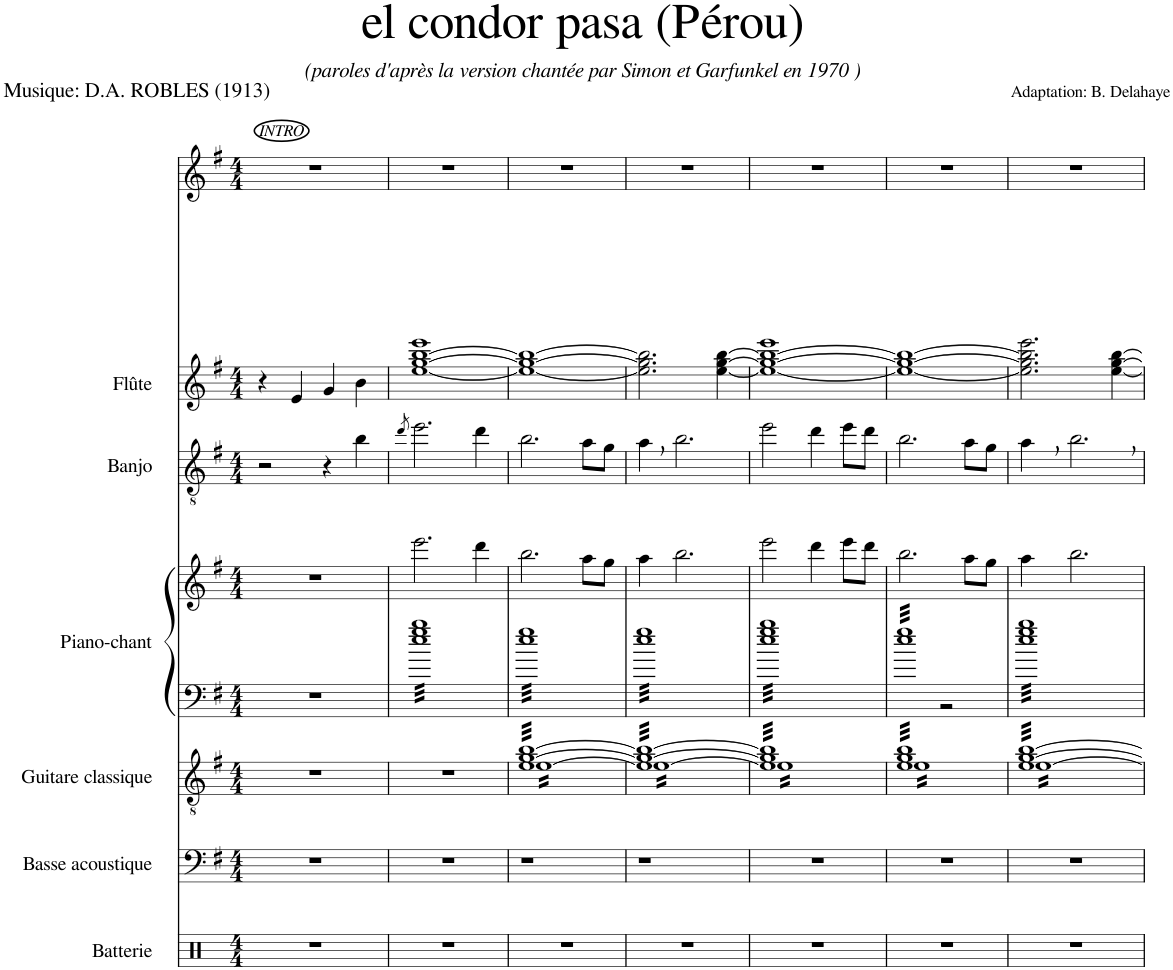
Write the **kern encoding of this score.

**kern	**kern	**kern	**kern	**kern	**kern	**kern	**kern
*part7	*part6	*part5	*part4	*part4	*part3	*part2	*part1
*staff8	*staff7	*staff6	*staff5	*staff4	*staff3	*staff2	*staff1
*I"Batterie	*I"Basse acoustique	*I"Guitare classique	*I"Piano-chant	*	*I"Banjo	*I"Flûte	*I"Piccolo
*I'Batt.	*I'Basse	*I'Guit.	*I'Pno	*	*I'Bj.	*I'Fl.	*I'Picc
*clefX	*clefF4	*clefGv2	*clefF4	*clefG2	*clefGv2	*clefG2	*clefG2
*	*Trd7c12	*	*	*	*	*	*Trd-7c-12
*k[f#]	*k[f#]	*k[f#]	*k[f#]	*k[f#]	*k[f#]	*k[f#]	*k[f#]
*M4/4	*M4/4	*M4/4	*M4/4	*M4/4	*M4/4	*M4/4	*M4/4
=1	=1	=1	=1	=1	=1	=1	=1
!	!	!	!	!	!	!	!LO:TX:a:i:t=INTRO
1r	1r	1r	1r	1r	2r	4r	1r
.	.	.	.	.	.	4e/	.
.	.	.	.	.	4r	4g/	.
.	.	.	.	.	4b\	4b\	.
=2	=2	=2	=2	=2	=2	=2	=2
.	.	.	.	.	8qdd/	.	.
*	*	*	*tremolo	*	*	*	*
1r	1r	1r	32ee 32gg 32bbLLL	2.eee\	2.ee\	[1ee [1gg [1bb 1eee	1r
.	.	.	32ee 32gg 32bb	.	.	.	.
.	.	.	32ee 32gg 32bb	.	.	.	.
.	.	.	32ee 32gg 32bb	.	.	.	.
.	.	.	32ee 32gg 32bb	.	.	.	.
.	.	.	32ee 32gg 32bb	.	.	.	.
.	.	.	32ee 32gg 32bb	.	.	.	.
.	.	.	32ee 32gg 32bb	.	.	.	.
.	.	.	32ee 32gg 32bb	.	.	.	.
.	.	.	32ee 32gg 32bb	.	.	.	.
.	.	.	32ee 32gg 32bb	.	.	.	.
.	.	.	32ee 32gg 32bb	.	.	.	.
.	.	.	32ee 32gg 32bb	.	.	.	.
.	.	.	32ee 32gg 32bb	.	.	.	.
.	.	.	32ee 32gg 32bb	.	.	.	.
.	.	.	32ee 32gg 32bb	.	.	.	.
.	.	.	32ee 32gg 32bb	.	.	.	.
.	.	.	32ee 32gg 32bb	.	.	.	.
.	.	.	32ee 32gg 32bb	.	.	.	.
.	.	.	32ee 32gg 32bb	.	.	.	.
.	.	.	32ee 32gg 32bb	.	.	.	.
.	.	.	32ee 32gg 32bb	.	.	.	.
.	.	.	32ee 32gg 32bb	.	.	.	.
.	.	.	32ee 32gg 32bb	.	.	.	.
.	.	.	32ee 32gg 32bb	4ddd\	4dd\	.	.
.	.	.	32ee 32gg 32bb	.	.	.	.
.	.	.	32ee 32gg 32bb	.	.	.	.
.	.	.	32ee 32gg 32bb	.	.	.	.
.	.	.	32ee 32gg 32bb	.	.	.	.
.	.	.	32ee 32gg 32bb	.	.	.	.
.	.	.	32ee 32gg 32bb	.	.	.	.
.	.	.	32ee 32gg 32bbJJJ	.	.	.	.
=3	=3	=3	=3	=3	=3	=3	=3
*	*	*^	*	*	*	*	*
*	*	*tremolo	*	*	*	*	*	*
1r	1r	[32e [32g [32bLLL	16eLL	32ee 32ggLLL	2.bb\	2.b\	1ee_ 1gg_ 1bb_	1r
.	.	32e 32g 32b	.	32ee 32gg	.	.	.	.
.	.	32e 32g 32b	16e	32ee 32gg	.	.	.	.
.	.	32e 32g 32b	.	32ee 32gg	.	.	.	.
.	.	32e 32g 32b	16e	32ee 32gg	.	.	.	.
.	.	32e 32g 32b	.	32ee 32gg	.	.	.	.
.	.	32e 32g 32b	16e	32ee 32gg	.	.	.	.
.	.	32e 32g 32b	.	32ee 32gg	.	.	.	.
.	.	32e 32g 32b	16e	32ee 32gg	.	.	.	.
.	.	32e 32g 32b	.	32ee 32gg	.	.	.	.
.	.	32e 32g 32b	16e	32ee 32gg	.	.	.	.
.	.	32e 32g 32b	.	32ee 32gg	.	.	.	.
.	.	32e 32g 32b	16e	32ee 32gg	.	.	.	.
.	.	32e 32g 32b	.	32ee 32gg	.	.	.	.
.	.	32e 32g 32b	16e	32ee 32gg	.	.	.	.
.	.	32e 32g 32b	.	32ee 32gg	.	.	.	.
.	.	32e 32g 32b	16e	32ee 32gg	.	.	.	.
.	.	32e 32g 32b	.	32ee 32gg	.	.	.	.
.	.	32e 32g 32b	16e	32ee 32gg	.	.	.	.
.	.	32e 32g 32b	.	32ee 32gg	.	.	.	.
.	.	32e 32g 32b	16e	32ee 32gg	.	.	.	.
.	.	32e 32g 32b	.	32ee 32gg	.	.	.	.
.	.	32e 32g 32b	16e	32ee 32gg	.	.	.	.
.	.	32e 32g 32b	.	32ee 32gg	.	.	.	.
.	.	32e 32g 32b	16e	32ee 32gg	8aa\L	8a\L	.	.
.	.	32e 32g 32b	.	32ee 32gg	.	.	.	.
.	.	32e 32g 32b	16e	32ee 32gg	.	.	.	.
.	.	32e 32g 32b	.	32ee 32gg	.	.	.	.
.	.	32e 32g 32b	16e	32ee 32gg	8gg\J	8g\J	.	.
.	.	32e 32g 32b	.	32ee 32gg	.	.	.	.
.	.	32e 32g 32b	16eJJ	32ee 32gg	.	.	.	.
.	.	32e 32g 32bJJJ	.	32ee 32ggJJJ	.	.	.	.
=4	=4	=4	=4	=4	=4	=4	=4	=4
1r	1r	32e 32g 32bLLL	16eLL	32ee 32ggLLL	4aa\	4a,\	2.ee\] 2.gg\] 2.bb\]	1r
.	.	32e 32g 32b	.	32ee 32gg	.	.	.	.
.	.	32e 32g 32b	16e	32ee 32gg	.	.	.	.
.	.	32e 32g 32b	.	32ee 32gg	.	.	.	.
.	.	32e 32g 32b	16e	32ee 32gg	.	.	.	.
.	.	32e 32g 32b	.	32ee 32gg	.	.	.	.
.	.	32e 32g 32b	16e	32ee 32gg	.	.	.	.
.	.	32e 32g 32b	.	32ee 32gg	.	.	.	.
.	.	32e 32g 32b	16e	32ee 32gg	2.bb\	2.b,\	.	.
.	.	32e 32g 32b	.	32ee 32gg	.	.	.	.
.	.	32e 32g 32b	16e	32ee 32gg	.	.	.	.
.	.	32e 32g 32b	.	32ee 32gg	.	.	.	.
.	.	32e 32g 32b	16e	32ee 32gg	.	.	.	.
.	.	32e 32g 32b	.	32ee 32gg	.	.	.	.
.	.	32e 32g 32b	16e	32ee 32gg	.	.	.	.
.	.	32e 32g 32b	.	32ee 32gg	.	.	.	.
.	.	32e 32g 32b	16e	32ee 32gg	.	.	.	.
.	.	32e 32g 32b	.	32ee 32gg	.	.	.	.
.	.	32e 32g 32b	16e	32ee 32gg	.	.	.	.
.	.	32e 32g 32b	.	32ee 32gg	.	.	.	.
.	.	32e 32g 32b	16e	32ee 32gg	.	.	.	.
.	.	32e 32g 32b	.	32ee 32gg	.	.	.	.
.	.	32e 32g 32b	16e	32ee 32gg	.	.	.	.
.	.	32e 32g 32b	.	32ee 32gg	.	.	.	.
.	.	32e 32g 32b	16e	32ee 32gg	.	.	[4ee\ [4gg\ [4bb\	.
.	.	32e 32g 32b	.	32ee 32gg	.	.	.	.
.	.	32e 32g 32b	16e	32ee 32gg	.	.	.	.
.	.	32e 32g 32b	.	32ee 32gg	.	.	.	.
.	.	32e 32g 32b	16e	32ee 32gg	.	.	.	.
.	.	32e 32g 32b	.	32ee 32gg	.	.	.	.
.	.	32e 32g 32b	16eJJ	32ee 32gg	.	.	.	.
.	.	32e 32g 32bJJJ	.	32ee 32ggJJJ	.	.	.	.
=5	=5	=5	=5	=5	=5	=5	=5	=5
1r	1r	32e] 32g] 32b]LLL	16eLL	32ee 32gg 32bbLLL	2eee\	2ee\	1ee_ 1gg_ 1bb_ 1eee	1r
.	.	32e 32g 32b	.	32ee 32gg 32bb	.	.	.	.
.	.	32e 32g 32b	16e	32ee 32gg 32bb	.	.	.	.
.	.	32e 32g 32b	.	32ee 32gg 32bb	.	.	.	.
.	.	32e 32g 32b	16e	32ee 32gg 32bb	.	.	.	.
.	.	32e 32g 32b	.	32ee 32gg 32bb	.	.	.	.
.	.	32e 32g 32b	16e	32ee 32gg 32bb	.	.	.	.
.	.	32e 32g 32b	.	32ee 32gg 32bb	.	.	.	.
.	.	32e 32g 32b	16e	32ee 32gg 32bb	.	.	.	.
.	.	32e 32g 32b	.	32ee 32gg 32bb	.	.	.	.
.	.	32e 32g 32b	16e	32ee 32gg 32bb	.	.	.	.
.	.	32e 32g 32b	.	32ee 32gg 32bb	.	.	.	.
.	.	32e 32g 32b	16e	32ee 32gg 32bb	.	.	.	.
.	.	32e 32g 32b	.	32ee 32gg 32bb	.	.	.	.
.	.	32e 32g 32b	16e	32ee 32gg 32bb	.	.	.	.
.	.	32e 32g 32b	.	32ee 32gg 32bb	.	.	.	.
.	.	32e 32g 32b	16e	32ee 32gg 32bb	4ddd\	4dd\	.	.
.	.	32e 32g 32b	.	32ee 32gg 32bb	.	.	.	.
.	.	32e 32g 32b	16e	32ee 32gg 32bb	.	.	.	.
.	.	32e 32g 32b	.	32ee 32gg 32bb	.	.	.	.
.	.	32e 32g 32b	16e	32ee 32gg 32bb	.	.	.	.
.	.	32e 32g 32b	.	32ee 32gg 32bb	.	.	.	.
.	.	32e 32g 32b	16e	32ee 32gg 32bb	.	.	.	.
.	.	32e 32g 32b	.	32ee 32gg 32bb	.	.	.	.
.	.	32e 32g 32b	16e	32ee 32gg 32bb	8eee\L	8ee\L	.	.
.	.	32e 32g 32b	.	32ee 32gg 32bb	.	.	.	.
.	.	32e 32g 32b	16e	32ee 32gg 32bb	.	.	.	.
.	.	32e 32g 32b	.	32ee 32gg 32bb	.	.	.	.
.	.	32e 32g 32b	16e	32ee 32gg 32bb	8ddd\J	8dd\J	.	.
.	.	32e 32g 32b	.	32ee 32gg 32bb	.	.	.	.
.	.	32e 32g 32b	16eJJ	32ee 32gg 32bb	.	.	.	.
.	.	32e 32g 32bJJJ	.	32ee 32gg 32bbJJJ	.	.	.	.
=6	=6	=6	=6	=6	=6	=6	=6	=6
*	*	*	*	*^	*	*	*	*
1r	1r	32e 32g 32bLLL	16eLL	32ee 32ggLLL	2ryy	2.bb\	2.b\	1ee_ 1gg_ 1bb_	1r
.	.	32e 32g 32b	.	32ee 32gg	.	.	.	.	.
.	.	32e 32g 32b	16e	32ee 32gg	.	.	.	.	.
.	.	32e 32g 32b	.	32ee 32gg	.	.	.	.	.
.	.	32e 32g 32b	16e	32ee 32gg	.	.	.	.	.
.	.	32e 32g 32b	.	32ee 32gg	.	.	.	.	.
.	.	32e 32g 32b	16e	32ee 32gg	.	.	.	.	.
.	.	32e 32g 32b	.	32ee 32gg	.	.	.	.	.
.	.	32e 32g 32b	16e	32ee 32gg	.	.	.	.	.
.	.	32e 32g 32b	.	32ee 32gg	.	.	.	.	.
.	.	32e 32g 32b	16e	32ee 32gg	.	.	.	.	.
.	.	32e 32g 32b	.	32ee 32gg	.	.	.	.	.
.	.	32e 32g 32b	16e	32ee 32gg	.	.	.	.	.
.	.	32e 32g 32b	.	32ee 32gg	.	.	.	.	.
.	.	32e 32g 32b	16e	32ee 32gg	.	.	.	.	.
.	.	32e 32g 32b	.	32ee 32gg	.	.	.	.	.
.	.	32e 32g 32b	16e	32ee 32gg	2r	.	.	.	.
.	.	32e 32g 32b	.	32ee 32gg	.	.	.	.	.
.	.	32e 32g 32b	16e	32ee 32gg	.	.	.	.	.
.	.	32e 32g 32b	.	32ee 32gg	.	.	.	.	.
.	.	32e 32g 32b	16e	32ee 32gg	.	.	.	.	.
.	.	32e 32g 32b	.	32ee 32gg	.	.	.	.	.
.	.	32e 32g 32b	16e	32ee 32gg	.	.	.	.	.
.	.	32e 32g 32b	.	32ee 32gg	.	.	.	.	.
.	.	32e 32g 32b	16e	32ee 32gg	.	8aa\L	8a\L	.	.
.	.	32e 32g 32b	.	32ee 32gg	.	.	.	.	.
.	.	32e 32g 32b	16e	32ee 32gg	.	.	.	.	.
.	.	32e 32g 32b	.	32ee 32gg	.	.	.	.	.
.	.	32e 32g 32b	16e	32ee 32gg	.	8gg\J	8g\J	.	.
.	.	32e 32g 32b	.	32ee 32gg	.	.	.	.	.
.	.	32e 32g 32b	16eJJ	32ee 32gg	.	.	.	.	.
.	.	32e 32g 32bJJJ	.	32ee 32ggJJJ	.	.	.	.	.
*	*	*	*	*v	*v	*	*	*	*
=7	=7	=7	=7	=7	=7	=7	=7	=7
1r	1r	[32e [32g [32bLLL	16eLL	32ee 32gg 32bbLLL	4aa\	4a,\	2.ee\] 2.gg\] 2.bb\] 2.eee\	1r
.	.	32e 32g 32b	.	32ee 32gg 32bb	.	.	.	.
.	.	32e 32g 32b	16e	32ee 32gg 32bb	.	.	.	.
.	.	32e 32g 32b	.	32ee 32gg 32bb	.	.	.	.
.	.	32e 32g 32b	16e	32ee 32gg 32bb	.	.	.	.
.	.	32e 32g 32b	.	32ee 32gg 32bb	.	.	.	.
.	.	32e 32g 32b	16e	32ee 32gg 32bb	.	.	.	.
.	.	32e 32g 32b	.	32ee 32gg 32bb	.	.	.	.
.	.	32e 32g 32b	16e	32ee 32gg 32bb	2.bb\	2.b,\	.	.
.	.	32e 32g 32b	.	32ee 32gg 32bb	.	.	.	.
.	.	32e 32g 32b	16e	32ee 32gg 32bb	.	.	.	.
.	.	32e 32g 32b	.	32ee 32gg 32bb	.	.	.	.
.	.	32e 32g 32b	16e	32ee 32gg 32bb	.	.	.	.
.	.	32e 32g 32b	.	32ee 32gg 32bb	.	.	.	.
.	.	32e 32g 32b	16e	32ee 32gg 32bb	.	.	.	.
.	.	32e 32g 32b	.	32ee 32gg 32bb	.	.	.	.
.	.	32e 32g 32b	16e	32ee 32gg 32bb	.	.	.	.
.	.	32e 32g 32b	.	32ee 32gg 32bb	.	.	.	.
.	.	32e 32g 32b	16e	32ee 32gg 32bb	.	.	.	.
.	.	32e 32g 32b	.	32ee 32gg 32bb	.	.	.	.
.	.	32e 32g 32b	16e	32ee 32gg 32bb	.	.	.	.
.	.	32e 32g 32b	.	32ee 32gg 32bb	.	.	.	.
.	.	32e 32g 32b	16e	32ee 32gg 32bb	.	.	.	.
.	.	32e 32g 32b	.	32ee 32gg 32bb	.	.	.	.
.	.	32e 32g 32b	16e	32ee 32gg 32bb	.	.	[4ee\ [4gg\ [4bb\	.
.	.	32e 32g 32b	.	32ee 32gg 32bb	.	.	.	.
.	.	32e 32g 32b	16e	32ee 32gg 32bb	.	.	.	.
.	.	32e 32g 32b	.	32ee 32gg 32bb	.	.	.	.
.	.	32e 32g 32b	16e	32ee 32gg 32bb	.	.	.	.
.	.	32e 32g 32b	.	32ee 32gg 32bb	.	.	.	.
.	.	32e 32g 32b	16eJJ	32ee 32gg 32bb	.	.	.	.
.	.	32e 32g 32bJJJ	.	32ee 32gg 32bbJJJ	.	.	.	.
*	*	*	*	*Xtremolo	*	*	*	*
*	*	*Xtremolo	*	*	*	*	*	*
*	*	*v	*v	*	*	*	*	*
=	=	=	=	=	=	=	=
*-	*-	*-	*-	*-	*-	*-	*-
